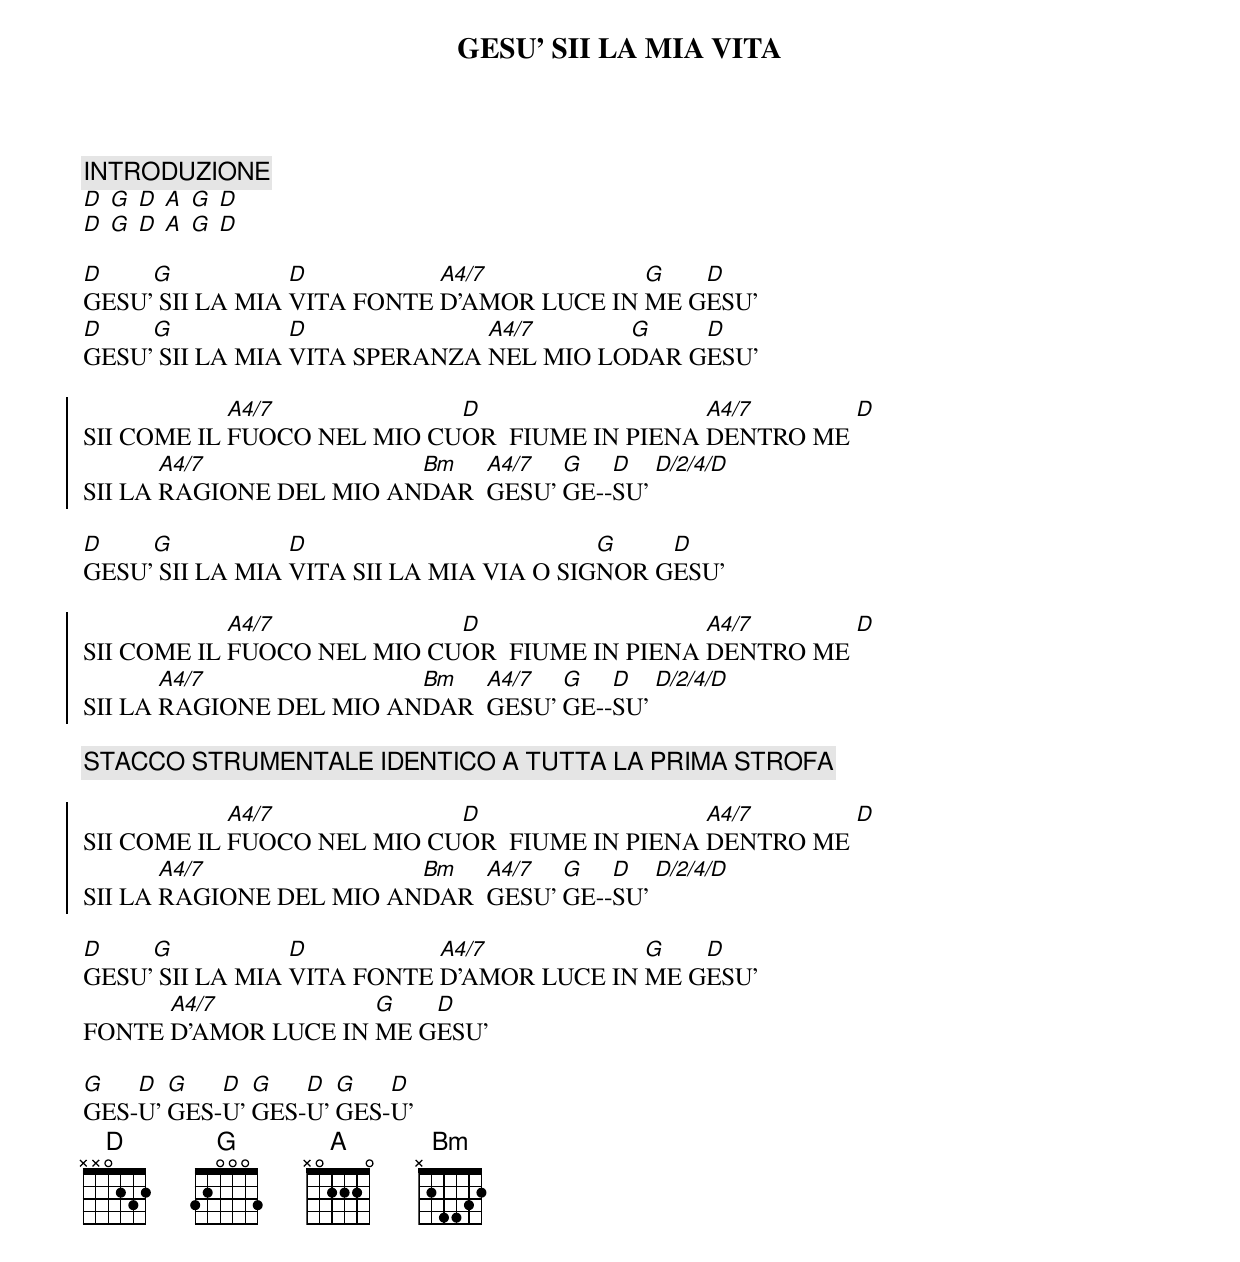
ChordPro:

{title:GESU' SII LA MIA VITA}

{C:INTRODUZIONE}
[D] [G] [D] [A] [G] [D]
[D] [G] [D] [A] [G] [D]

[D]GESU'[G] SII LA MIA [D]VITA FONTE [A4/7]D'AMOR LUCE IN [G]ME G[D]ESU'
[D]GESU'[G] SII LA MIA [D]VITA SPERANZA [A4/7]NEL MIO LO[G]DAR G[D]ESU'

{soc}
SII COME IL [A4/7]FUOCO NEL MIO CU[D]OR  FIUME IN PIENA [A4/7]DENTRO ME [D]
SII LA [A4/7]RAGIONE DEL MIO AN[Bm]DAR  [A4/7]GESU' [G]GE--[D]SU' [D/2/4/D]
{eoc}

[D]GESU'[G] SII LA MIA [D]VITA SII LA MIA VIA O SIG[G]NOR G[D]ESU'

{soc}
SII COME IL [A4/7]FUOCO NEL MIO CU[D]OR  FIUME IN PIENA [A4/7]DENTRO ME [D]
SII LA [A4/7]RAGIONE DEL MIO AN[Bm]DAR  [A4/7]GESU' [G]GE--[D]SU' [D/2/4/D]
{eoc}

{C:STACCO STRUMENTALE IDENTICO A TUTTA LA PRIMA STROFA}

{soc}
SII COME IL [A4/7]FUOCO NEL MIO CU[D]OR  FIUME IN PIENA [A4/7]DENTRO ME [D]
SII LA [A4/7]RAGIONE DEL MIO AN[Bm]DAR  [A4/7]GESU' [G]GE--[D]SU' [D/2/4/D]
{eoc}

[D]GESU'[G] SII LA MIA [D]VITA FONTE [A4/7]D'AMOR LUCE IN [G]ME G[D]ESU'
FONTE [A4/7]D'AMOR LUCE IN [G]ME G[D]ESU'

[G]GES-[D]U' [G]GES-[D]U' [G]GES-[D]U' [G]GES-[D]U'
